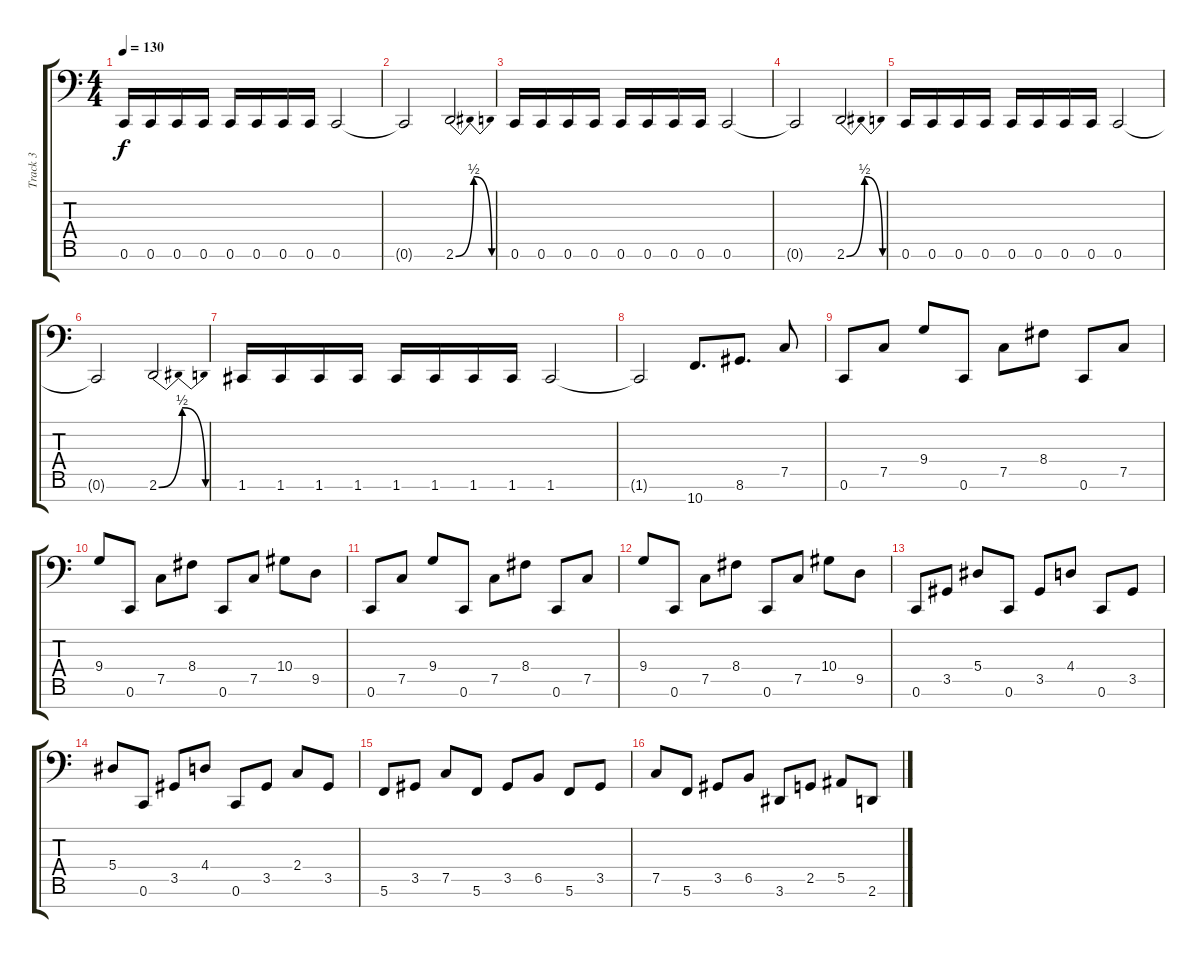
\track ("Track 3" "Track 3") {instrument electricbassfinger}
\staff {score tabs}
\tuning (C3 G2 Eb2 Bb1 F1 C1 G0) {hide}
\ts (4 4)
\tempo 130
\clef f4
\ks c
0.6.16{dy f} 0.6.16 0.6.16 0.6.16 0.6.16 0.6.16 0.6.16 0.6.16 0.6.2 |
0.6{t}.2 2.6{be (bendrelease 0 0 30 2 30 2 60 0)}.2 |
0.6.16 0.6.16 0.6.16 0.6.16 0.6.16 0.6.16 0.6.16 0.6.16 0.6.2 |
0.6{t}.2 2.6{be (bendrelease 0 0 30 2 30 2 60 0)}.2 |
0.6.16 0.6.16 0.6.16 0.6.16 0.6.16 0.6.16 0.6.16 0.6.16 0.6.2 |
0.6{t}.2 2.6{be (bendrelease 0 0 30 2 30 2 60 0)}.2 |
1.6.16 1.6.16 1.6.16 1.6.16 1.6.16 1.6.16 1.6.16 1.6.16 1.6.2 |
1.6{t}.2 10.7.8{d} 8.6.8{d} 7.5.8 |
0.6.8 7.5.8 9.4.8 0.6.8 7.5.8 8.4.8 0.6.8 7.5.8 |
9.4.8 0.6.8 7.5.8 8.4.8 0.6.8 7.5.8 10.4.8 9.5.8 |
0.6.8 7.5.8 9.4.8 0.6.8 7.5.8 8.4.8 0.6.8 7.5.8 |
9.4.8 0.6.8 7.5.8 8.4.8 0.6.8 7.5.8 10.4.8 9.5.8 |
0.6.8 3.5.8 5.4.8 0.6.8 3.5.8 4.4.8 0.6.8 3.5.8 |
5.4.8 0.6.8 3.5.8 4.4.8 0.6.8 3.5.8 2.4.8 3.5.8 |
5.6.8 3.5.8 7.5.8 5.6.8 3.5.8 6.5.8 5.6.8 3.5.8 |
7.5.8 5.6.8 3.5.8 6.5.8 3.6.8 2.5.8 5.5.8 2.6.8
